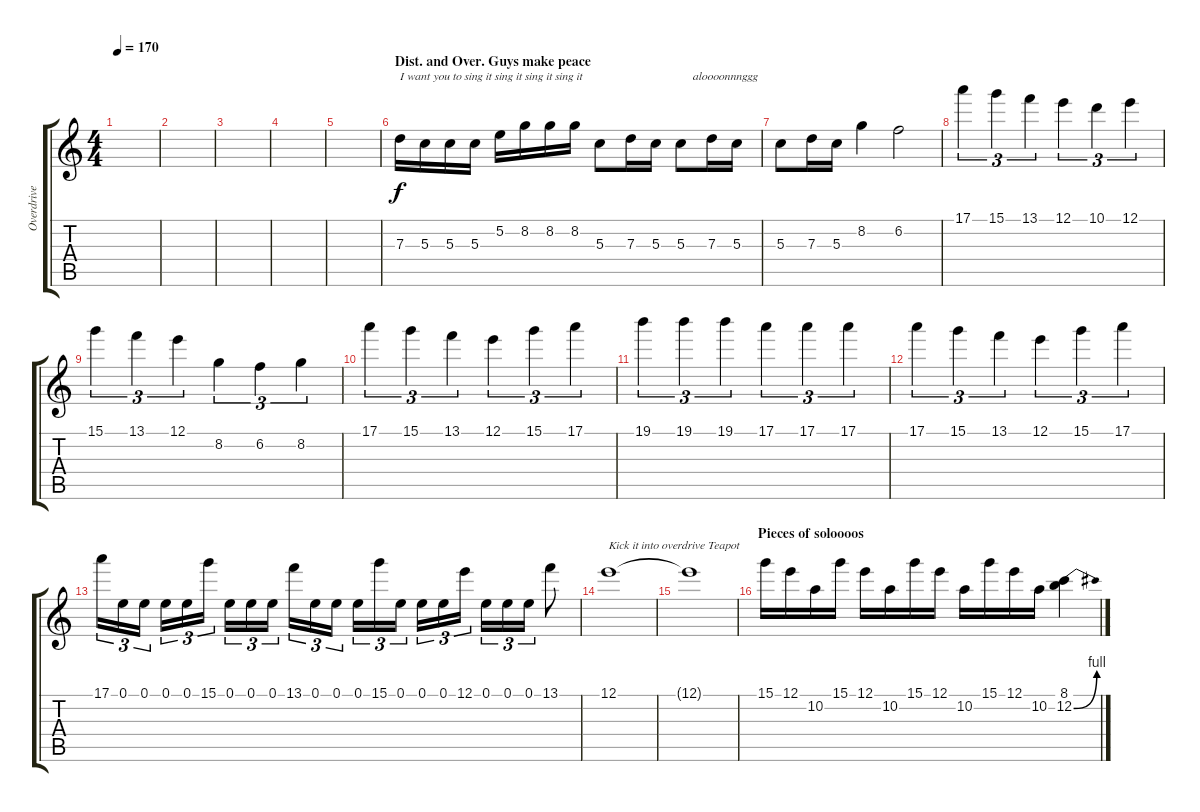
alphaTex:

\track ("Overdrive Guy" "Overdrive ") {instrument overdrivenguitar}
\staff {score tabs}
\tuning (E4 B3 G3 D3 A2 E2) {hide}
\ts (4 4)
\tempo 170
\clef g2
\ks c
|
|
|
|
|
\section ("" "Dist. and Over. Guys make peace")
7.3.16{txt "I want you to sing it sing it sing it sing it"} 5.3.16 5.3.16 5.3.16 5.2.16 8.2.16 8.2.16 8.2.16 5.3.8 7.3.16 5.3.16 5.3.8{txt "    aloooonnnggg"} 7.3.16 5.3.16 |
5.3.8 7.3.16 5.3.16 8.2.4 6.2.2 |
17.1.4{tu (3 2)} 15.1.4{tu (3 2)} 13.1.4{tu (3 2)} 12.1.4{tu (3 2)} 10.1.4{tu (3 2)} 12.1.4{tu (3 2)} |
15.1.4{tu (3 2)} 13.1.4{tu (3 2)} 12.1.4{tu (3 2)} 8.2.4{tu (3 2)} 6.2.4{tu (3 2)} 8.2.4{tu (3 2)} |
17.1.4{tu (3 2)} 15.1.4{tu (3 2)} 13.1.4{tu (3 2)} 12.1.4{tu (3 2)} 15.1.4{tu (3 2)} 17.1.4{tu (3 2)} |
19.1.4{tu (3 2)} 19.1.4{tu (3 2)} 19.1.4{tu (3 2)} 17.1.4{tu (3 2)} 17.1.4{tu (3 2)} 17.1.4{tu (3 2)} |
17.1.4{tu (3 2)} 15.1.4{tu (3 2)} 13.1.4{tu (3 2)} 12.1.4{tu (3 2)} 15.1.4{tu (3 2)} 17.1.4{tu (3 2)} |
17.1.16{tu (3 2)} 0.1.16{tu (3 2)} 0.1.16{tu (3 2)} 0.1.16{tu (3 2)} 0.1.16{tu (3 2)} 15.1.16{tu (3 2)} 0.1.16{tu (3 2)} 0.1.16{tu (3 2)} 0.1.16{tu (3 2)} 13.1.16{tu (3 2)} 0.1.16{tu (3 2)} 0.1.16{tu (3 2)} 0.1.16{tu (3 2)} 15.1.16{tu (3 2)} 0.1.16{tu (3 2)} 0.1.16{tu (3 2)} 0.1.16{tu (3 2)} 12.1.16{tu (3 2)} 0.1.16{tu (3 2)} 0.1.16{tu (3 2)} 0.1.16{tu (3 2)} 13.1.8 |
12.1.1{txt "Kick it into overdrive Teapot"} |
12.1{t}.1 |
\section ("" "Pieces of soloooos")
15.1.16 12.1.16 10.2.16 15.1.16 12.1.16 10.2.16 15.1.16 12.1.16 10.2.16 15.1.16 12.1.16 10.2.16 (8.1 12.2{be (bend 0 0 60 4)}).4
